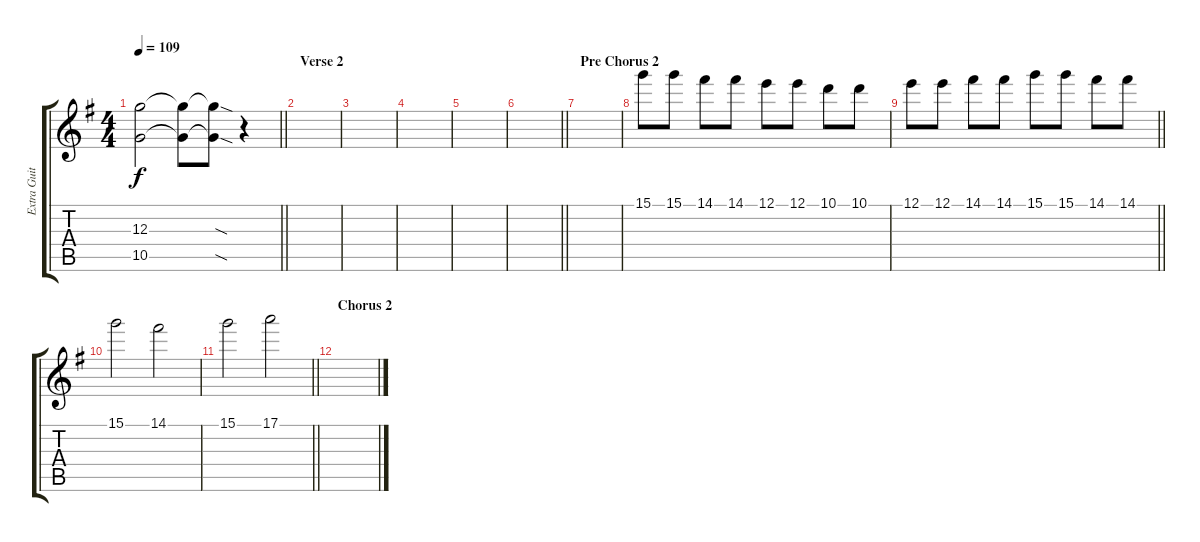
\track ("Extra Guitar" "Extra Guit") {instrument distortionguitar}
\staff {score tabs}
\tuning (E4 B3 G3 D3 A2 E2) {hide}
\ts (4 4)
\tempo 109
\clef g2
\barLineRight lightlight
\ks g
(12.3{t} 10.5{t}).2{dy f} (12.3{t} 10.5{t}).8 (12.3{sod t} 10.5{sod t}).8 r.4 |
\section ("" "Verse 2")
|
|
|
|
\barLineRight lightlight
|
\section ("" "Pre Chorus 2")
|
15.1.8 15.1.8 14.1.8 14.1.8 12.1.8 12.1.8 10.1.8 10.1.8 |
\barLineRight lightlight
12.1.8 12.1.8 14.1.8 14.1.8 15.1.8 15.1.8 14.1.8 14.1.8 |
15.1.2 14.1.2 |
\barLineRight lightlight
15.1.2 17.1.2 |
\section ("" "Chorus 2")
